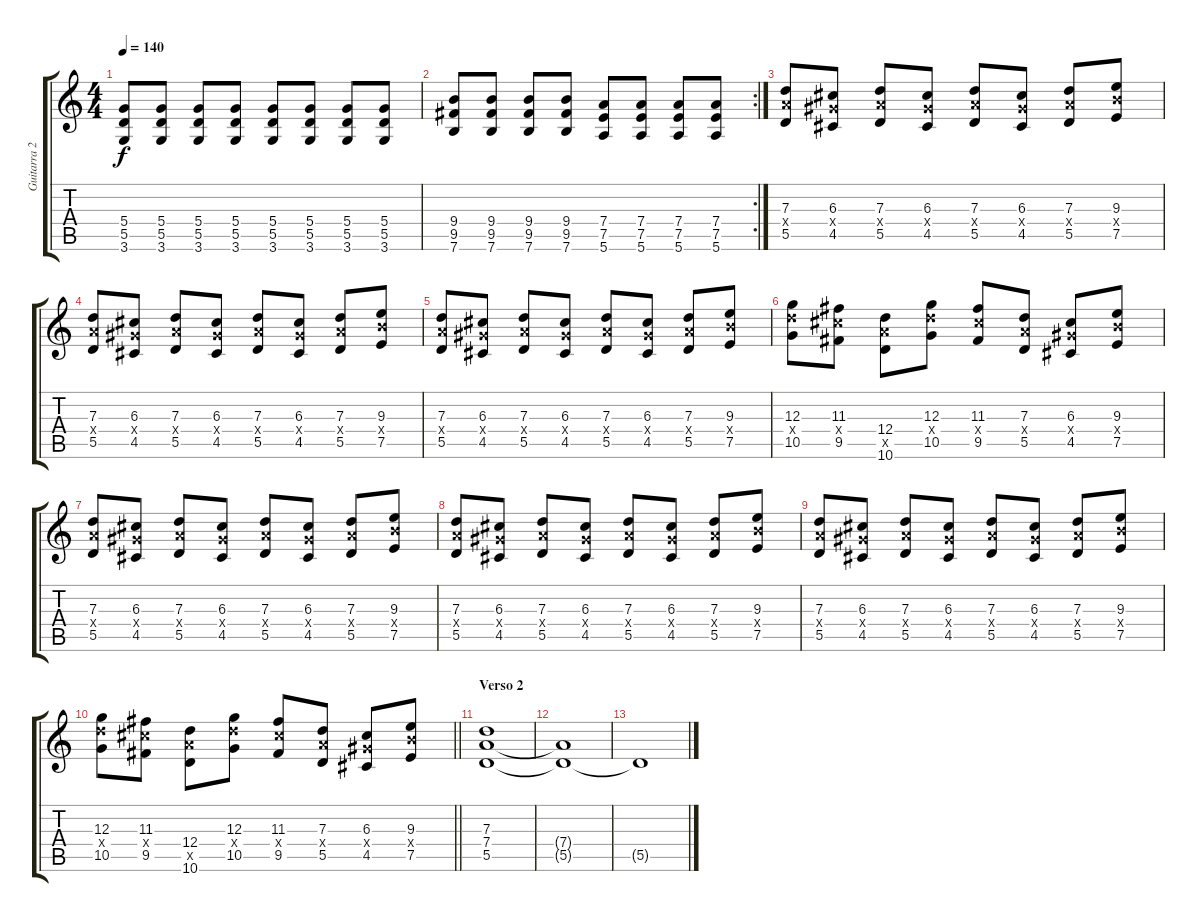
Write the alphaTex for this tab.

\track ("Guitarra 2" "Guitarra 2") {instrument distortionguitar}
\staff {score tabs}
\tuning (E4 B3 G3 D3 A2 E2) {hide}
\ts (4 4)
\tempo 140
\clef g2
\ks c
(5.4 5.5 3.6).8{dy f} (5.4 5.5 3.6).8 (5.4 5.5 3.6).8 (5.4 5.5 3.6).8 (5.4 5.5 3.6).8 (5.4 5.5 3.6).8 (5.4 5.5 3.6).8 (5.4 5.5 3.6).8 |
\rc 2
(9.4 9.5 7.6).8 (9.4 9.5 7.6).8 (9.4 9.5 7.6).8 (9.4 9.5 7.6).8 (7.4 7.5 5.6).8 (7.4 7.5 5.6).8 (7.4 7.5 5.6).8 (7.4 7.5 5.6).8 |
(7.3 7.4{x} 5.5).8 (6.3 6.4{x} 4.5).8 (7.3 7.4{x} 5.5).8 (6.3 6.4{x} 4.5).8 (7.3 7.4{x} 5.5).8 (6.3 6.4{x} 4.5).8 (7.3 7.4{x} 5.5).8 (9.3 9.4{x} 7.5).8 |
(7.3 7.4{x} 5.5).8 (6.3 6.4{x} 4.5).8 (7.3 7.4{x} 5.5).8 (6.3 6.4{x} 4.5).8 (7.3 7.4{x} 5.5).8 (6.3 6.4{x} 4.5).8 (7.3 7.4{x} 5.5).8 (9.3 9.4{x} 7.5).8 |
(7.3 7.4{x} 5.5).8 (6.3 6.4{x} 4.5).8 (7.3 7.4{x} 5.5).8 (6.3 6.4{x} 4.5).8 (7.3 7.4{x} 5.5).8 (6.3 6.4{x} 4.5).8 (7.3 7.4{x} 5.5).8 (9.3 9.4{x} 7.5).8 |
(12.3 12.4{x} 10.5).8 (11.3 11.4{x} 9.5).8 (12.4 12.5{x} 10.6).8 (12.3 12.4{x} 10.5).8 (11.3 11.4{x} 9.5).8 (7.3 7.4{x} 5.5).8 (6.3 6.4{x} 4.5).8 (9.3 9.4{x} 7.5).8 |
(7.3 7.4{x} 5.5).8 (6.3 6.4{x} 4.5).8 (7.3 7.4{x} 5.5).8 (6.3 6.4{x} 4.5).8 (7.3 7.4{x} 5.5).8 (6.3 6.4{x} 4.5).8 (7.3 7.4{x} 5.5).8 (9.3 9.4{x} 7.5).8 |
(7.3 7.4{x} 5.5).8 (6.3 6.4{x} 4.5).8 (7.3 7.4{x} 5.5).8 (6.3 6.4{x} 4.5).8 (7.3 7.4{x} 5.5).8 (6.3 6.4{x} 4.5).8 (7.3 7.4{x} 5.5).8 (9.3 9.4{x} 7.5).8 |
(7.3 7.4{x} 5.5).8 (6.3 6.4{x} 4.5).8 (7.3 7.4{x} 5.5).8 (6.3 6.4{x} 4.5).8 (7.3 7.4{x} 5.5).8 (6.3 6.4{x} 4.5).8 (7.3 7.4{x} 5.5).8 (9.3 9.4{x} 7.5).8 |
\barLineRight lightlight
(12.3 12.4{x} 10.5).8 (11.3 11.4{x} 9.5).8 (12.4 12.5{x} 10.6).8 (12.3 12.4{x} 10.5).8 (11.3 11.4{x} 9.5).8 (7.3 7.4{x} 5.5).8 (6.3 6.4{x} 4.5).8 (9.3 9.4{x} 7.5).8 |
\section ("" "Verso 2")
(7.3 7.4 5.5).1 |
(7.4{t} 5.5{t}).1 |
5.5{t}.1
